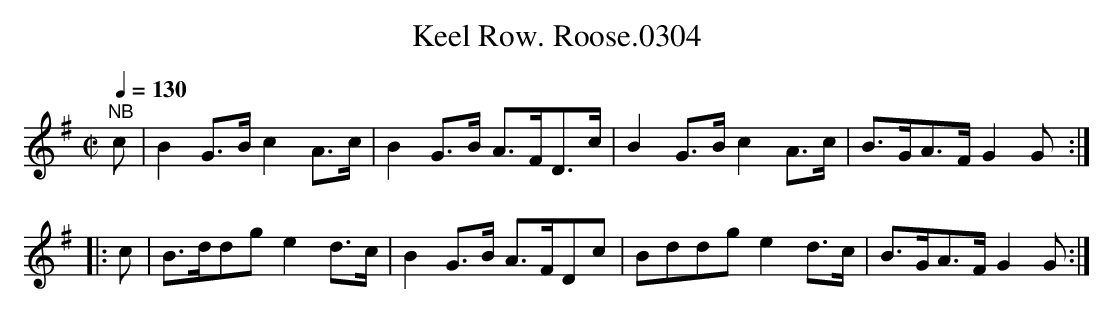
X:1
T:Keel Row. Roose.0304
M:C|
L:1/8
Q:1/4=130
K:G
"^NB"c|B2G>B c2 A>c|B2 G>B A>FD>c|B2 G>B c2 A>c| B>GA>F G2 G:|
|:c|B>ddg e2 d>c|B2 G>B A>FDc|Bddg e2 d>c|B>GA>F G2G :|
